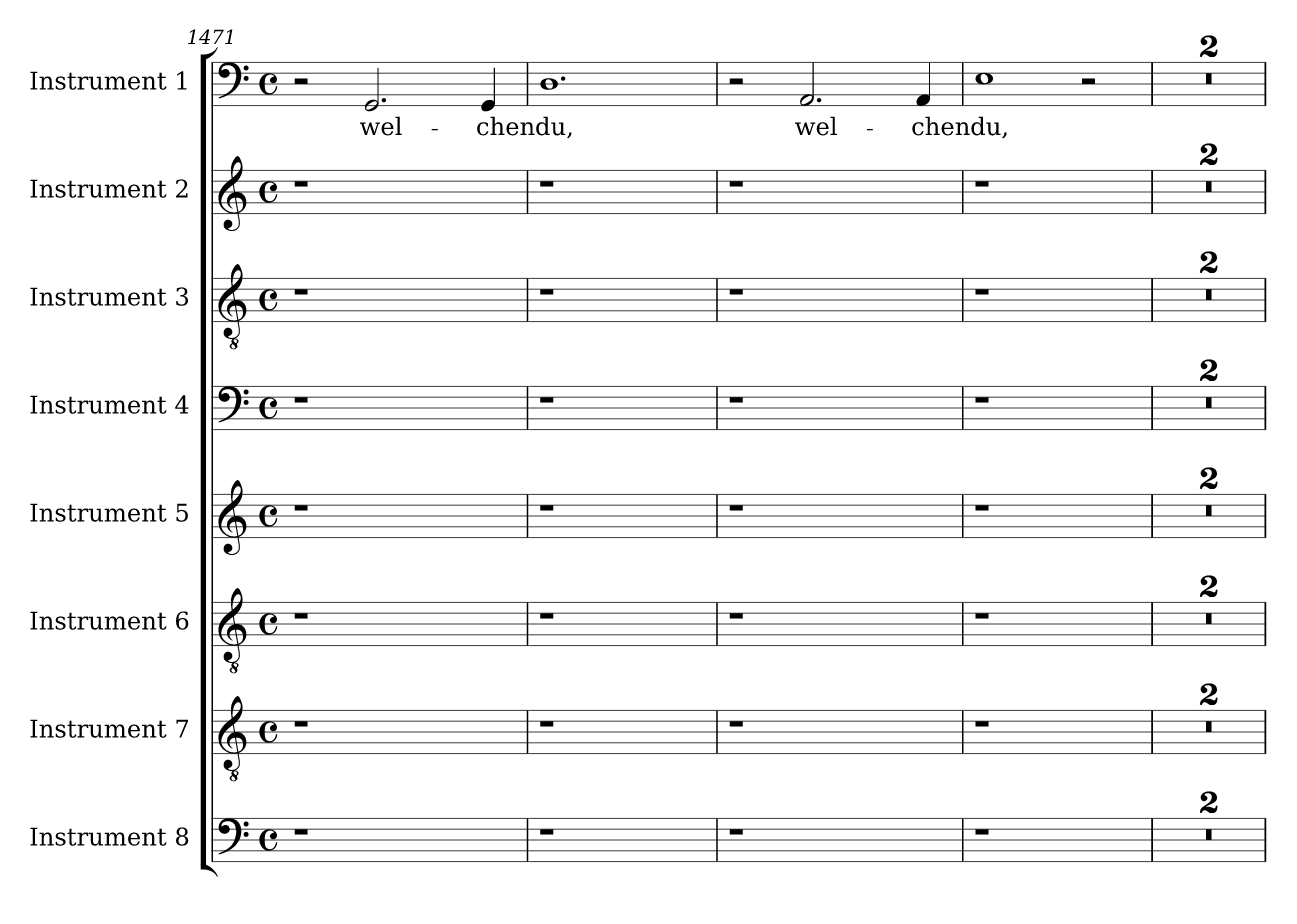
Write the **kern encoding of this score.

**kern	**kern	**kern	**kern	**kern	**kern	**kern	**kern	**text
*part8	*part7	*part6	*part5	*part4	*part3	*part2	*part1	*part1
*staff8	*staff7	*staff6	*staff5	*staff4	*staff3	*staff2	*staff1	*staff1
*I"Instrument 8	*I"Instrument 7	*I"Instrument 6	*I"Instrument 5	*I"Instrument 4	*I"Instrument 3	*I"Instrument 2	*I"Instrument 1	*
!!LO:LB:g=z
*clefF4	*clefGv2	*clefGv2	*clefG2	*clefF4	*clefGv2	*clefG2	*clefF4	*
*M4/4	*M4/4	*M4/4	*M4/4	*M4/4	*M4/4	*M4/4	*M4/4	*
*met(c)	*met(c)	*met(c)	*met(c)	*met(c)	*met(c)	*met(c)	*met(c)	*
=1471	=1471	=1471	=1471	=1471	=1471	=1471	=1471	=1471
1r	1r	1r	1r	1r	1r	1r	2r	.
!	!	!	!	!	!	!	!	!LO:LY:b:cj
.	.	.	.	.	.	.	2.GG/	wel-
2ryy	2ryy	2ryy	2ryy	2ryy	2ryy	2ryy	.	.
!	!	!	!	!	!	!	!	!LO:LY:b:cj
.	.	.	.	.	.	.	4GG/	-chen
=1472	=1472	=1472	=1472	=1472	=1472	=1472	=1472	=1472
!	!	!	!	!	!	!	!	!LO:LY:b:cj
1r	1r	1r	1r	1r	1r	1r	1.D	du,
2ryy	2ryy	2ryy	2ryy	2ryy	2ryy	2ryy	.	.
=1473	=1473	=1473	=1473	=1473	=1473	=1473	=1473	=1473
1r	1r	1r	1r	1r	1r	1r	2r	.
!	!	!	!	!	!	!	!	!LO:LY:b:cj
.	.	.	.	.	.	.	2.AA/	wel-
2ryy	2ryy	2ryy	2ryy	2ryy	2ryy	2ryy	.	.
!	!	!	!	!	!	!	!	!LO:LY:b:cj
.	.	.	.	.	.	.	4AA/	-chen
=1474	=1474	=1474	=1474	=1474	=1474	=1474	=1474	=1474
!	!	!	!	!	!	!	!	!LO:LY:b:cj
1r	1r	1r	1r	1r	1r	1r	1E	du,
2ryy	2ryy	2ryy	2ryy	2ryy	2ryy	2ryy	2r	.
=1475	=1475	=1475	=1475	=1475	=1475	=1475	=1475	=1475
1r	1r	1r	1r	1r	1r	1r	1r	.
=1476	=1476	=1476	=1476	=1476	=1476	=1476	=1476	=1476
1r	1r	1r	1r	1r	1r	1r	1r	.
=	=	=	=	=	=	=	=	=
*-	*-	*-	*-	*-	*-	*-	*-	*-
